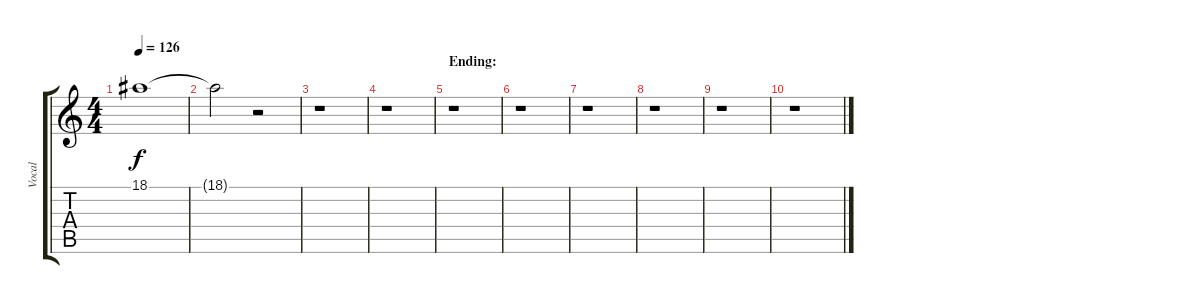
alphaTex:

\track ("Vocal" "Vocal") {instrument oboe}
\staff {score tabs}
\tuning (E4 B3 G3 D3 A2 E2) {hide}
\ts (4 4)
\tempo 126
\clef g2
\ks c
18.1.1{dy f} |
18.1{t}.2 r.2 |
r.1 |
r.1 |
\section ("" "Ending:")
r.1 |
r.1 |
r.1 |
r.1 |
r.1 |
r.1
